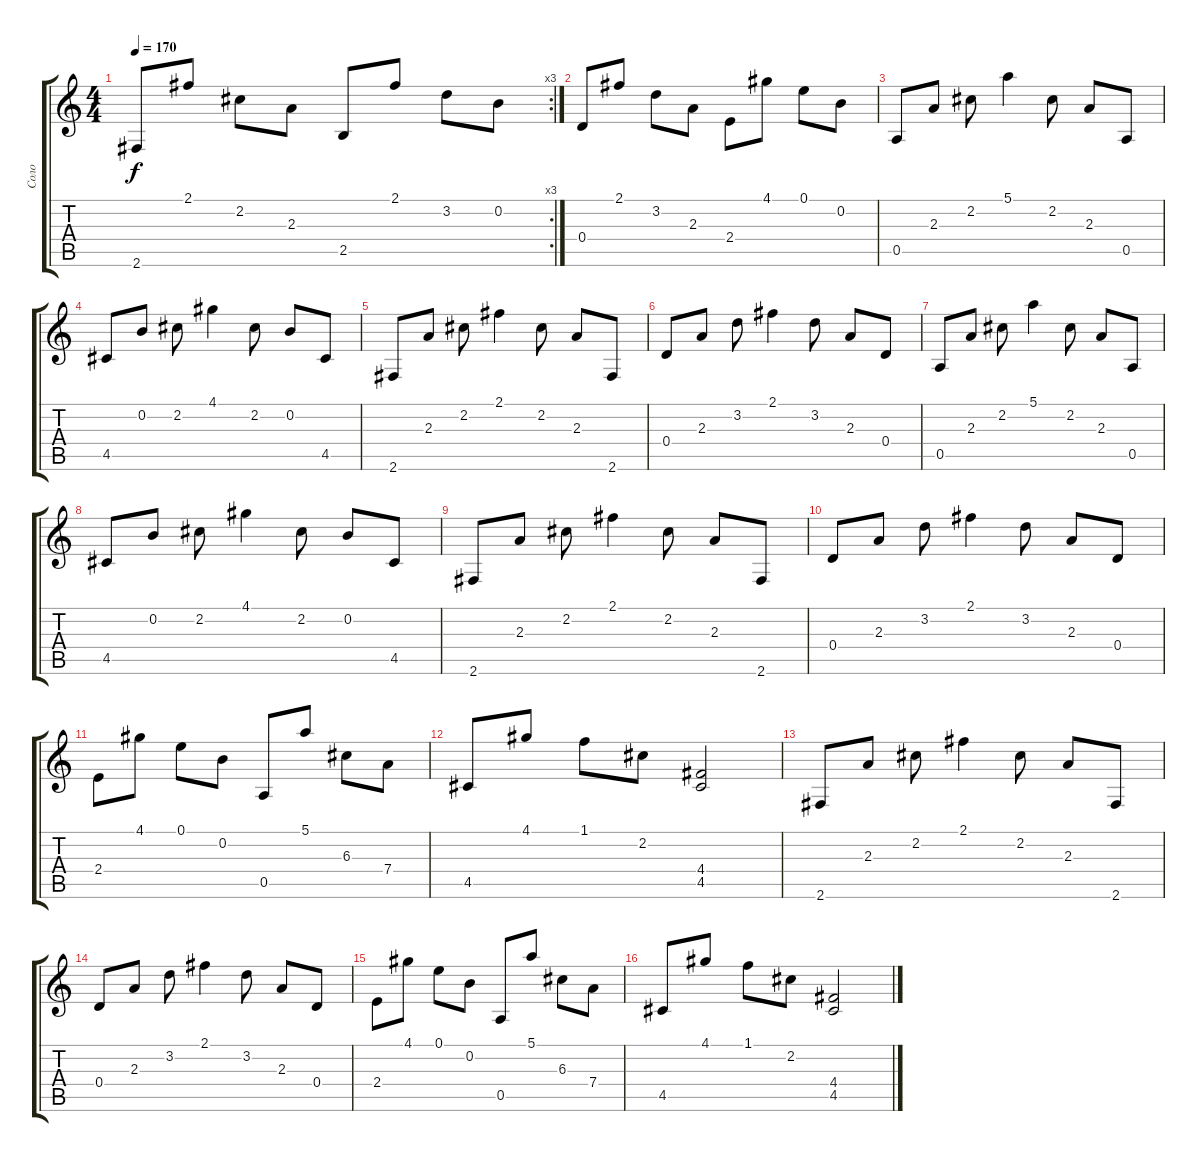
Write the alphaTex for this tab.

\track ("Соло" "Соло") {instrument distortionguitar}
\staff {score tabs}
\tuning (E4 B3 G3 D3 A2 E2) {hide}
\rc 3
\ts (4 4)
\tempo 170
\clef g2
\ks c
2.6.8{dy f} 2.1.8 2.2.8 2.3.8 2.5.8 2.1.8 3.2.8 0.2.8 |
0.4.8 2.1.8 3.2.8 2.3.8 2.4.8 4.1.8 0.1.8 0.2.8 |
0.5.8 2.3.8 2.2.8 5.1.4 2.2.8 2.3.8 0.5.8 |
4.5.8 0.2.8 2.2.8 4.1.4 2.2.8 0.2.8 4.5.8 |
2.6.8 2.3.8 2.2.8 2.1.4 2.2.8 2.3.8 2.6.8 |
0.4.8 2.3.8 3.2.8 2.1.4 3.2.8 2.3.8 0.4.8 |
0.5.8 2.3.8 2.2.8 5.1.4 2.2.8 2.3.8 0.5.8 |
4.5.8 0.2.8 2.2.8 4.1.4 2.2.8 0.2.8 4.5.8 |
2.6.8 2.3.8 2.2.8 2.1.4 2.2.8 2.3.8 2.6.8 |
0.4.8 2.3.8 3.2.8 2.1.4 3.2.8 2.3.8 0.4.8 |
2.4.8 4.1.8 0.1.8 0.2.8 0.5.8 5.1.8 6.3.8 7.4.8 |
4.5.8 4.1.8 1.1.8 2.2.8 (4.4 4.5).2 |
2.6.8 2.3.8 2.2.8 2.1.4 2.2.8 2.3.8 2.6.8 |
0.4.8 2.3.8 3.2.8 2.1.4 3.2.8 2.3.8 0.4.8 |
2.4.8 4.1.8 0.1.8 0.2.8 0.5.8 5.1.8 6.3.8 7.4.8 |
4.5.8 4.1.8 1.1.8 2.2.8 (4.4 4.5).2
